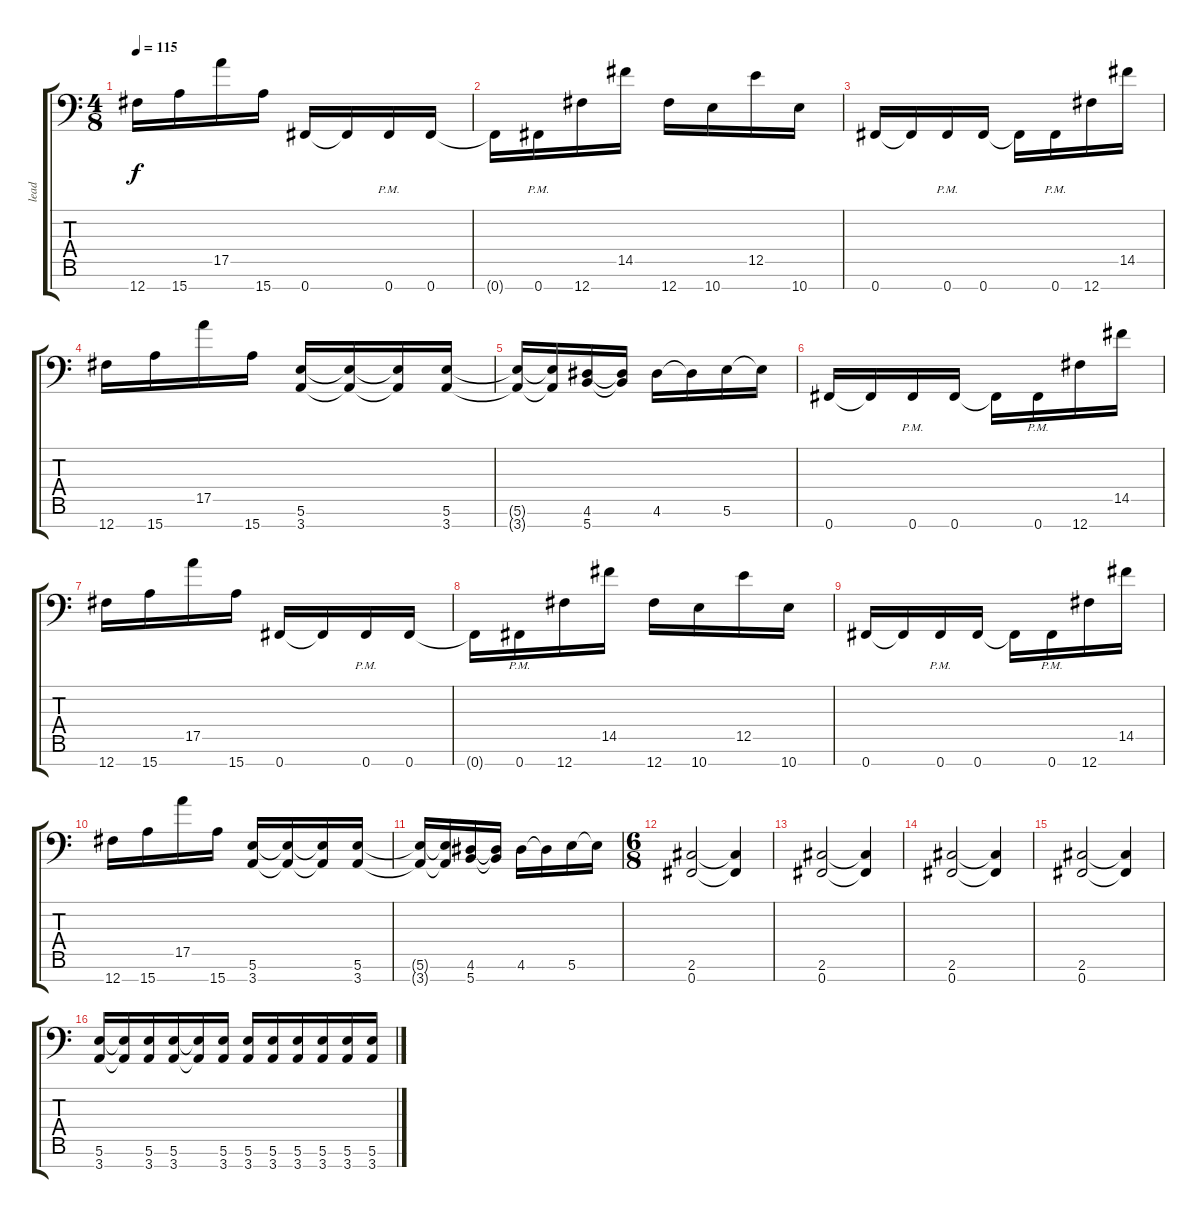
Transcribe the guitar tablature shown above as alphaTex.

\track ("lead" "lead") {instrument distortionguitar}
\staff {score tabs}
\tuning (B3 G3 D3 A2 E2 B1 Gb1) {hide}
\ts (4 8)
\tempo 115
\clef f4
\ks c
12.7.16{dy f} 15.7.16 17.5.16 15.7.16 0.7.16 0.7{t}.16 0.7{pm}.16 0.7.16 |
0.7{t}.16 0.7{pm}.16 12.7.16 14.5.16 12.7.16 10.7.16 12.5.16 10.7.16 |
0.7.16 0.7{t}.16 0.7{pm}.16 0.7.16 0.7{t}.16 0.7{pm}.16 12.7.16 14.5.16 |
12.7.16 15.7.16 17.5.16 15.7.16 (5.6 3.7).16 (5.6{t} 3.7{t}).16 (5.6{t} 3.7{t}).16 (5.6 3.7).16 |
(5.6{t} 3.7{t}).16 (5.6{t} 3.7{t}).16 (4.6 5.7).16 (4.6{t} 5.7{t}).16 4.6.16 4.6{t}.16 5.6.16 5.6{t}.16 |
0.7.16 0.7{t}.16 0.7{pm}.16 0.7.16 0.7{t}.16 0.7{pm}.16 12.7.16 14.5.16 |
12.7.16 15.7.16 17.5.16 15.7.16 0.7.16 0.7{t}.16 0.7{pm}.16 0.7.16 |
0.7{t}.16 0.7{pm}.16 12.7.16 14.5.16 12.7.16 10.7.16 12.5.16 10.7.16 |
0.7.16 0.7{t}.16 0.7{pm}.16 0.7.16 0.7{t}.16 0.7{pm}.16 12.7.16 14.5.16 |
12.7.16 15.7.16 17.5.16 15.7.16 (5.6 3.7).16 (5.6{t} 3.7{t}).16 (5.6{t} 3.7{t}).16 (5.6 3.7).16 |
(5.6{t} 3.7{t}).16 (5.6{t} 3.7{t}).16 (4.6 5.7).16 (4.6{t} 5.7{t}).16 4.6.16 4.6{t}.16 5.6.16 5.6{t}.16 |
\ts (6 8)
(2.6 0.7).2 (2.6{t} 0.7{t}).4 |
(2.6 0.7).2 (2.6{t} 0.7{t}).4 |
(2.6 0.7).2 (2.6{t} 0.7{t}).4 |
(2.6 0.7).2 (2.6{t} 0.7{t}).4 |
(5.6 3.7).16 (5.6{t} 3.7{t}).16 (5.6 3.7).16 (5.6 3.7).16 (5.6{t} 3.7{t}).16 (5.6 3.7).16 (5.6 3.7).16 (5.6 3.7).16 (5.6 3.7).16 (5.6 3.7).16 (5.6 3.7).16 (5.6 3.7).16
